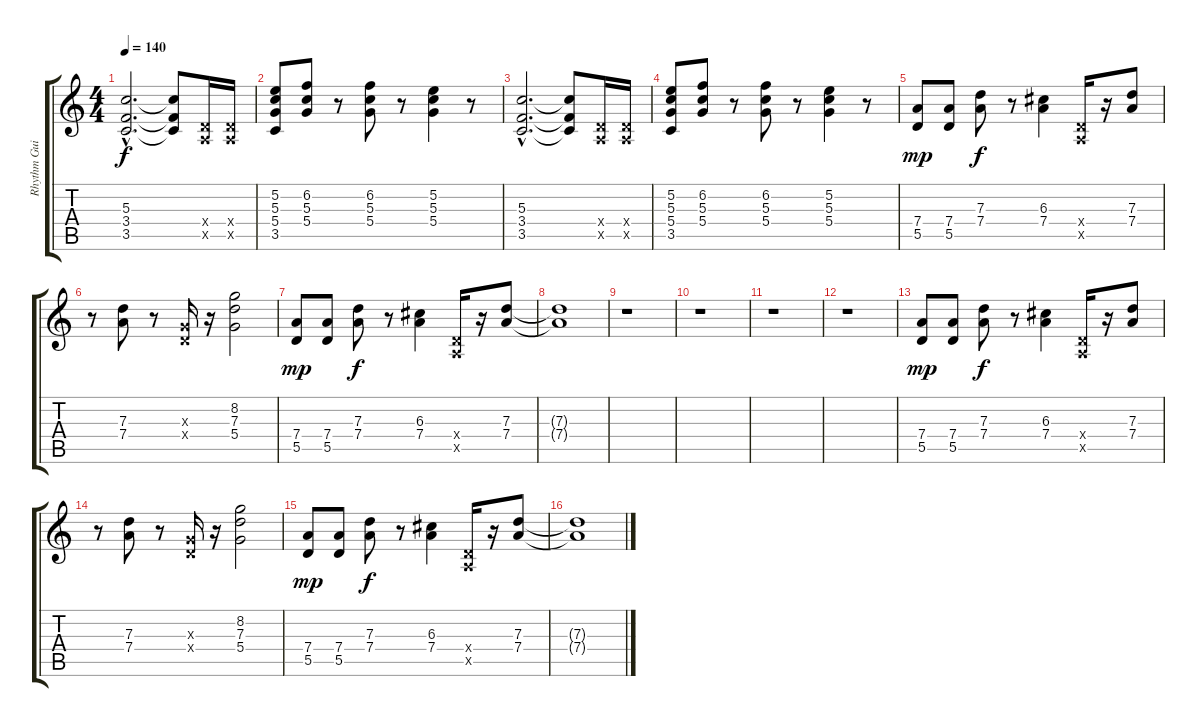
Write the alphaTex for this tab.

\track ("Rhythm Guitar" "Rhythm Gui") {instrument distortionguitar}
\staff {score tabs}
\tuning (E4 B3 G3 D3 A2 E2) {hide}
\ts (4 4)
\tempo 140
\clef g2
\ks c
(5.3{hac} 3.4{hac} 3.5{hac}).2{d dy f} (5.3{t} 3.4{t} 3.5{t}).8 (0.4{x} 0.5{x}).16 (0.4{x} 0.5{x}).16 |
(5.2 5.3 5.4 3.5).8 (6.2 5.3 5.4).8 r.8 (6.2 5.3 5.4).8 r.8 (5.2 5.3 5.4).4 r.8 |
(5.3{hac} 3.4{hac} 3.5{hac}).2{d} (5.3{t} 3.4{t} 3.5{t}).8 (0.4{x} 0.5{x}).16 (0.4{x} 0.5{x}).16 |
(5.2 5.3 5.4 3.5).8 (6.2 5.3 5.4).8 r.8 (6.2 5.3 5.4).8 r.8 (5.2 5.3 5.4).4 r.8 |
(7.4 5.5).8{dy mp} (7.4 5.5).8 (7.3 7.4).8{dy f} r.8 (6.3 7.4).4 (0.4{x} 0.5{x}).16 r.16 (7.3 7.4).8 |
r.8 (7.3 7.4).8 r.8 (0.3{x} 0.4{x}).16 r.16 (8.2 7.3 5.4).2 |
(7.4 5.5).8{dy mp} (7.4 5.5).8 (7.3 7.4).8{dy f} r.8 (6.3 7.4).4 (0.4{x} 0.5{x}).16 r.16 (7.3 7.4).8 |
(7.3{t} 7.4{t}).1 |
r.1 |
r.1 |
r.1 |
r.1 |
(7.4 5.5).8{dy mp} (7.4 5.5).8 (7.3 7.4).8{dy f} r.8 (6.3 7.4).4 (0.4{x} 0.5{x}).16 r.16 (7.3 7.4).8 |
r.8 (7.3 7.4).8 r.8 (0.3{x} 0.4{x}).16 r.16 (8.2 7.3 5.4).2 |
(7.4 5.5).8{dy mp} (7.4 5.5).8 (7.3 7.4).8{dy f} r.8 (6.3 7.4).4 (0.4{x} 0.5{x}).16 r.16 (7.3 7.4).8 |
(7.3{t} 7.4{t}).1
